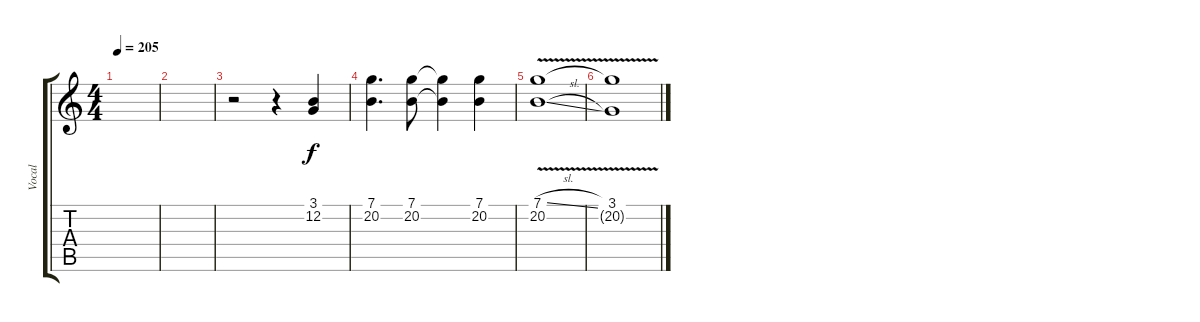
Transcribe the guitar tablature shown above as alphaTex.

\track ("Vocal" "Vocal") {instrument lead1square}
\staff {score tabs}
\tuning (E4 B3 G3 D3 A2 E2) {hide}
\ts (4 4)
\tempo 205
\clef g2
\ks c
|
|
r.2 r.4 (3.1 12.2).4 |
(7.1 20.2).4{d} (7.1 20.2).8 (7.1{t} 20.2{t}).4 (7.1 20.2).4 |
(7.1{v sl} 20.2{v}).1 |
(3.1 20.2{t}).1
